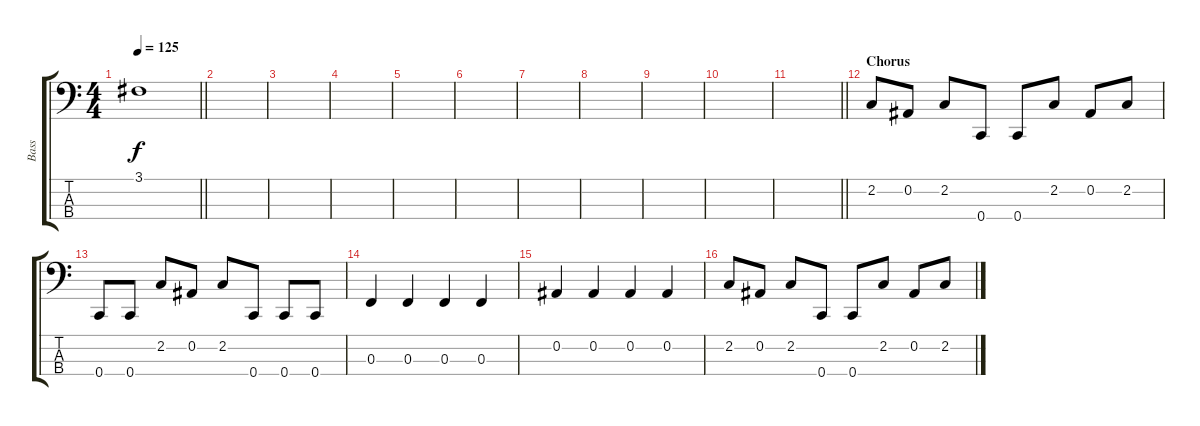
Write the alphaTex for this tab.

\track ("Bass" "Bass") {instrument electricbassfinger}
\staff {score tabs}
\tuning (Eb2 Bb1 F1 C1) {hide}
\ts (4 4)
\tempo 125
\clef f4
\barLineRight lightlight
\ks c
3.1{t}.1{dy f} |
|
|
|
|
|
|
|
|
|
\barLineRight lightlight
|
\section ("" "Chorus")
2.2.8 0.2.8 2.2.8 0.4.8 0.4.8 2.2.8 0.2.8 2.2.8 |
0.4.8 0.4.8 2.2.8 0.2.8 2.2.8 0.4.8 0.4.8 0.4.8 |
0.3.4 0.3.4 0.3.4 0.3.4 |
0.2.4 0.2.4 0.2.4 0.2.4 |
2.2.8 0.2.8 2.2.8 0.4.8 0.4.8 2.2.8 0.2.8 2.2.8
